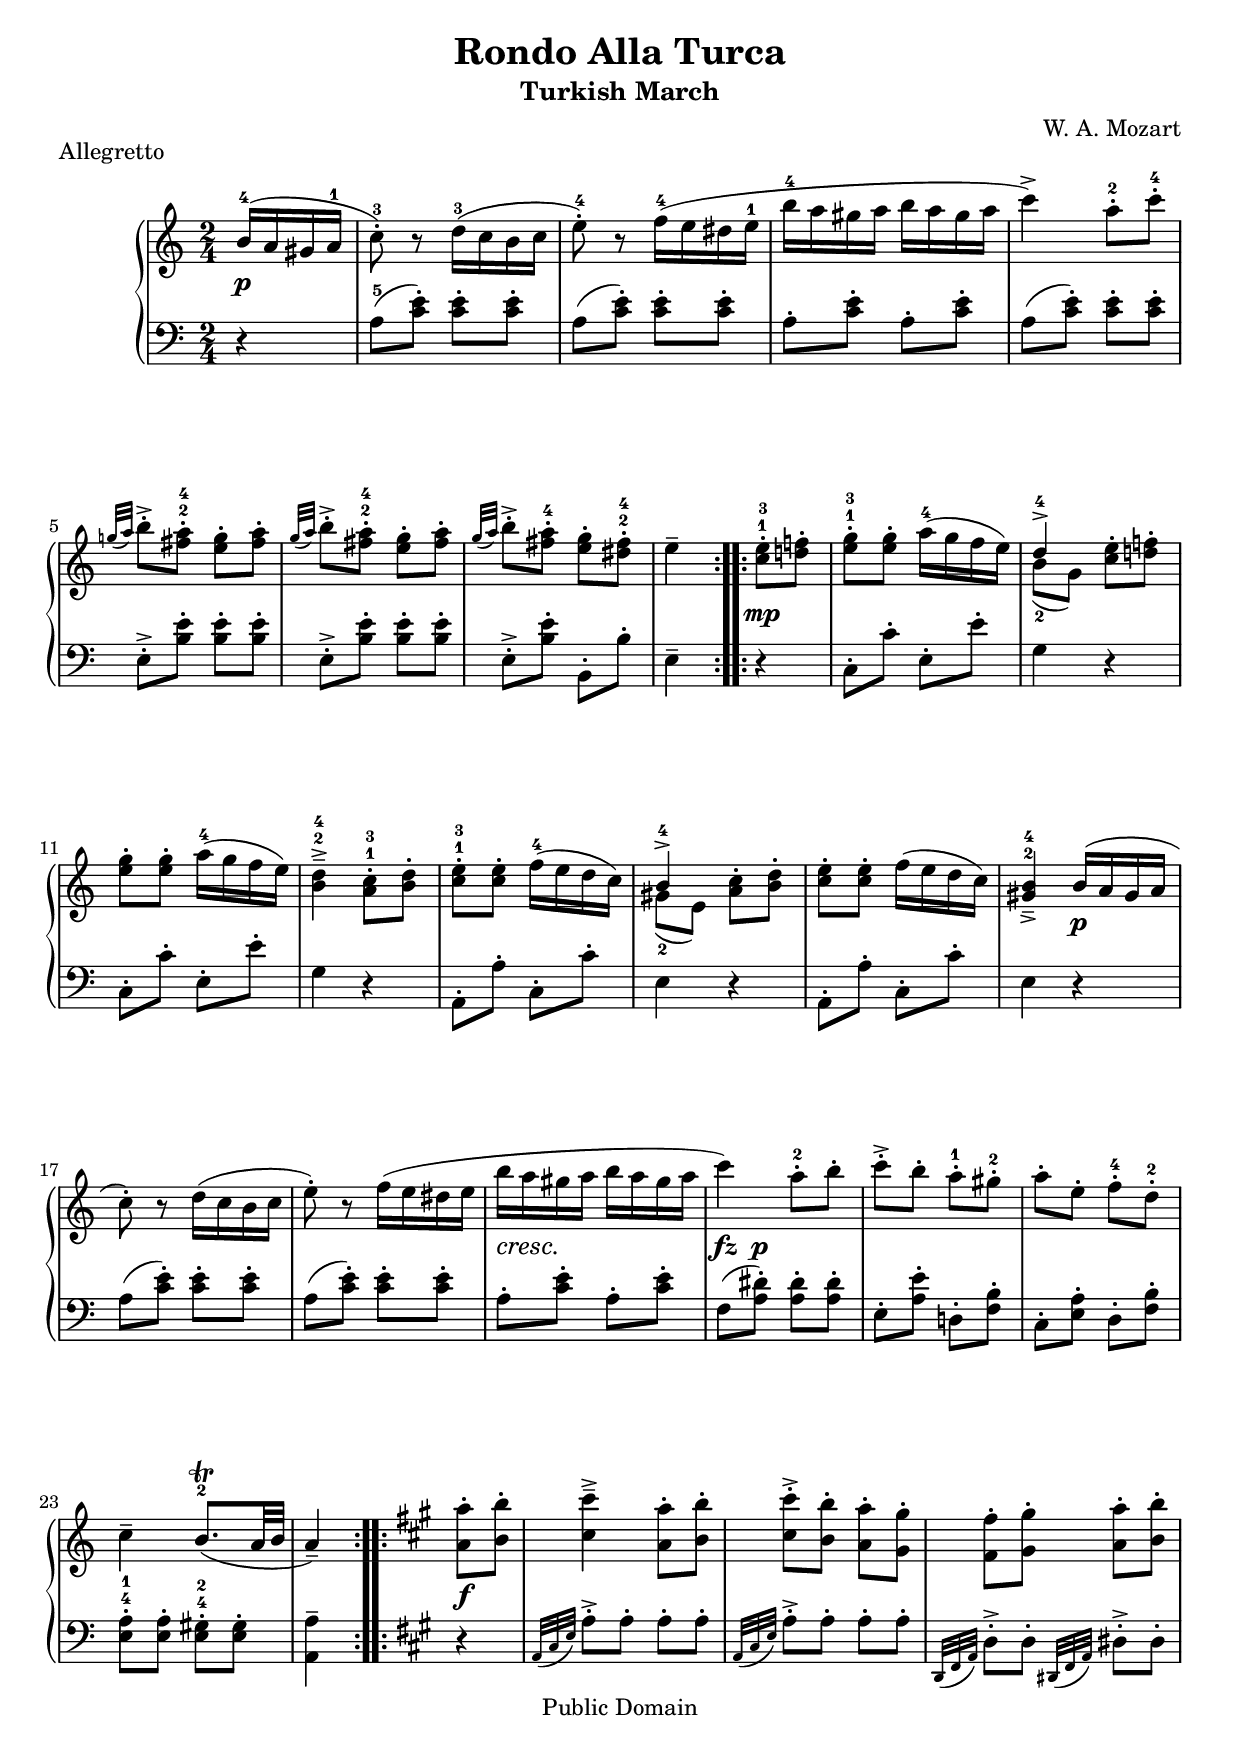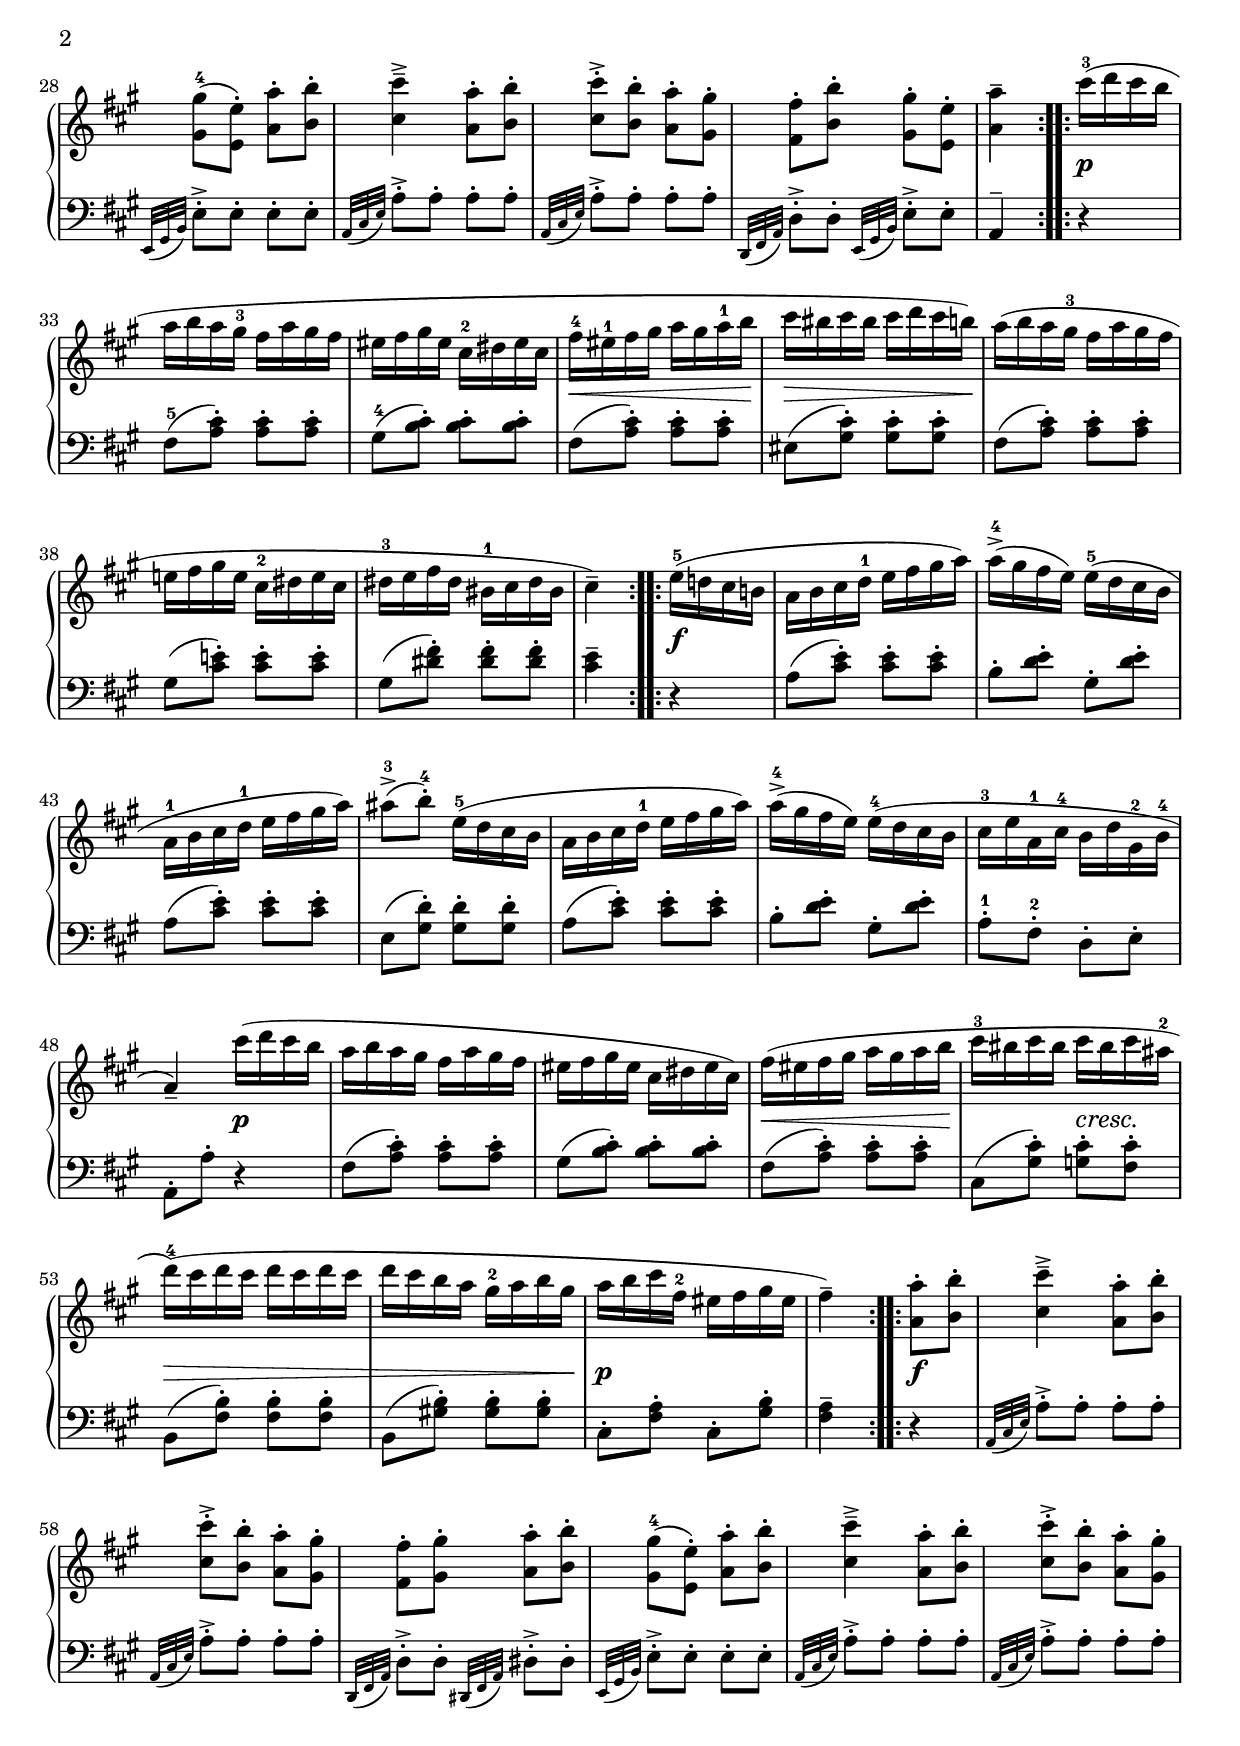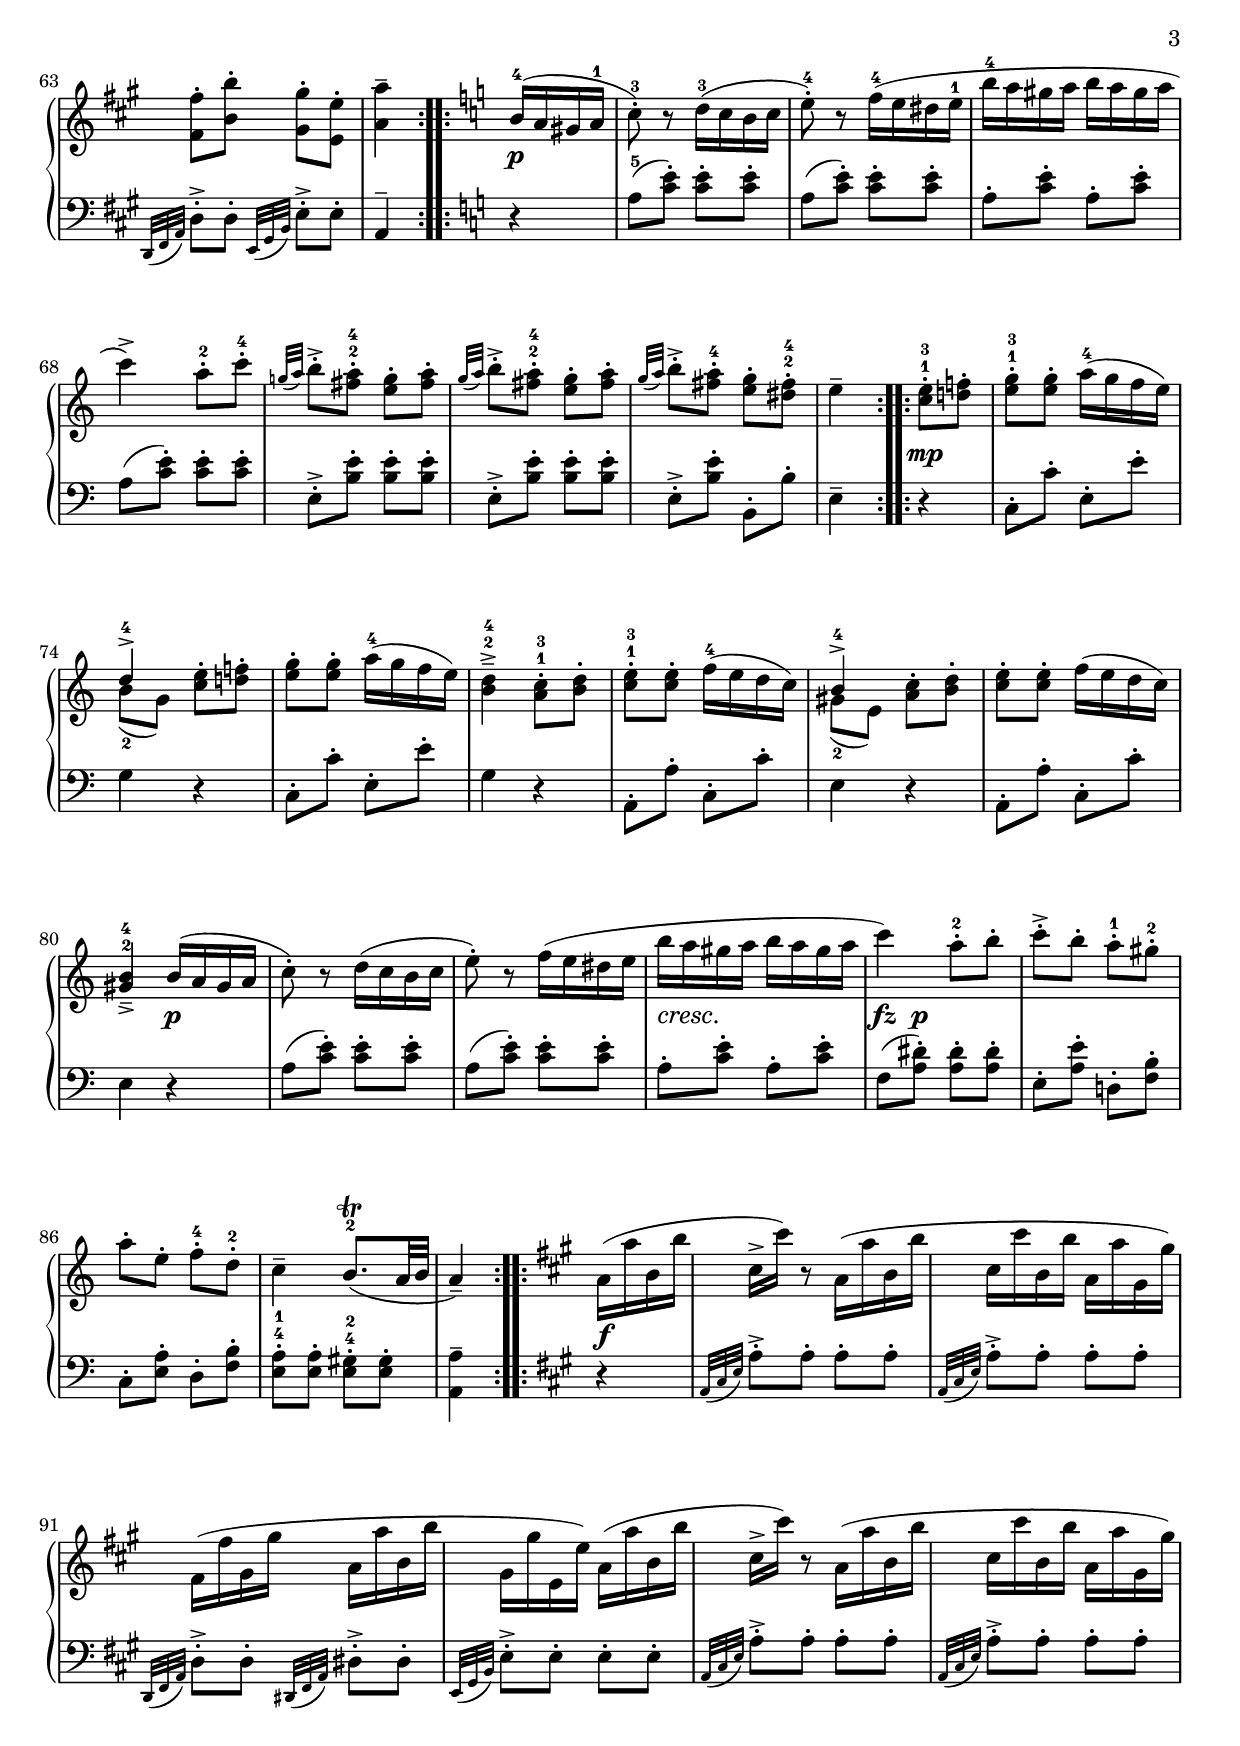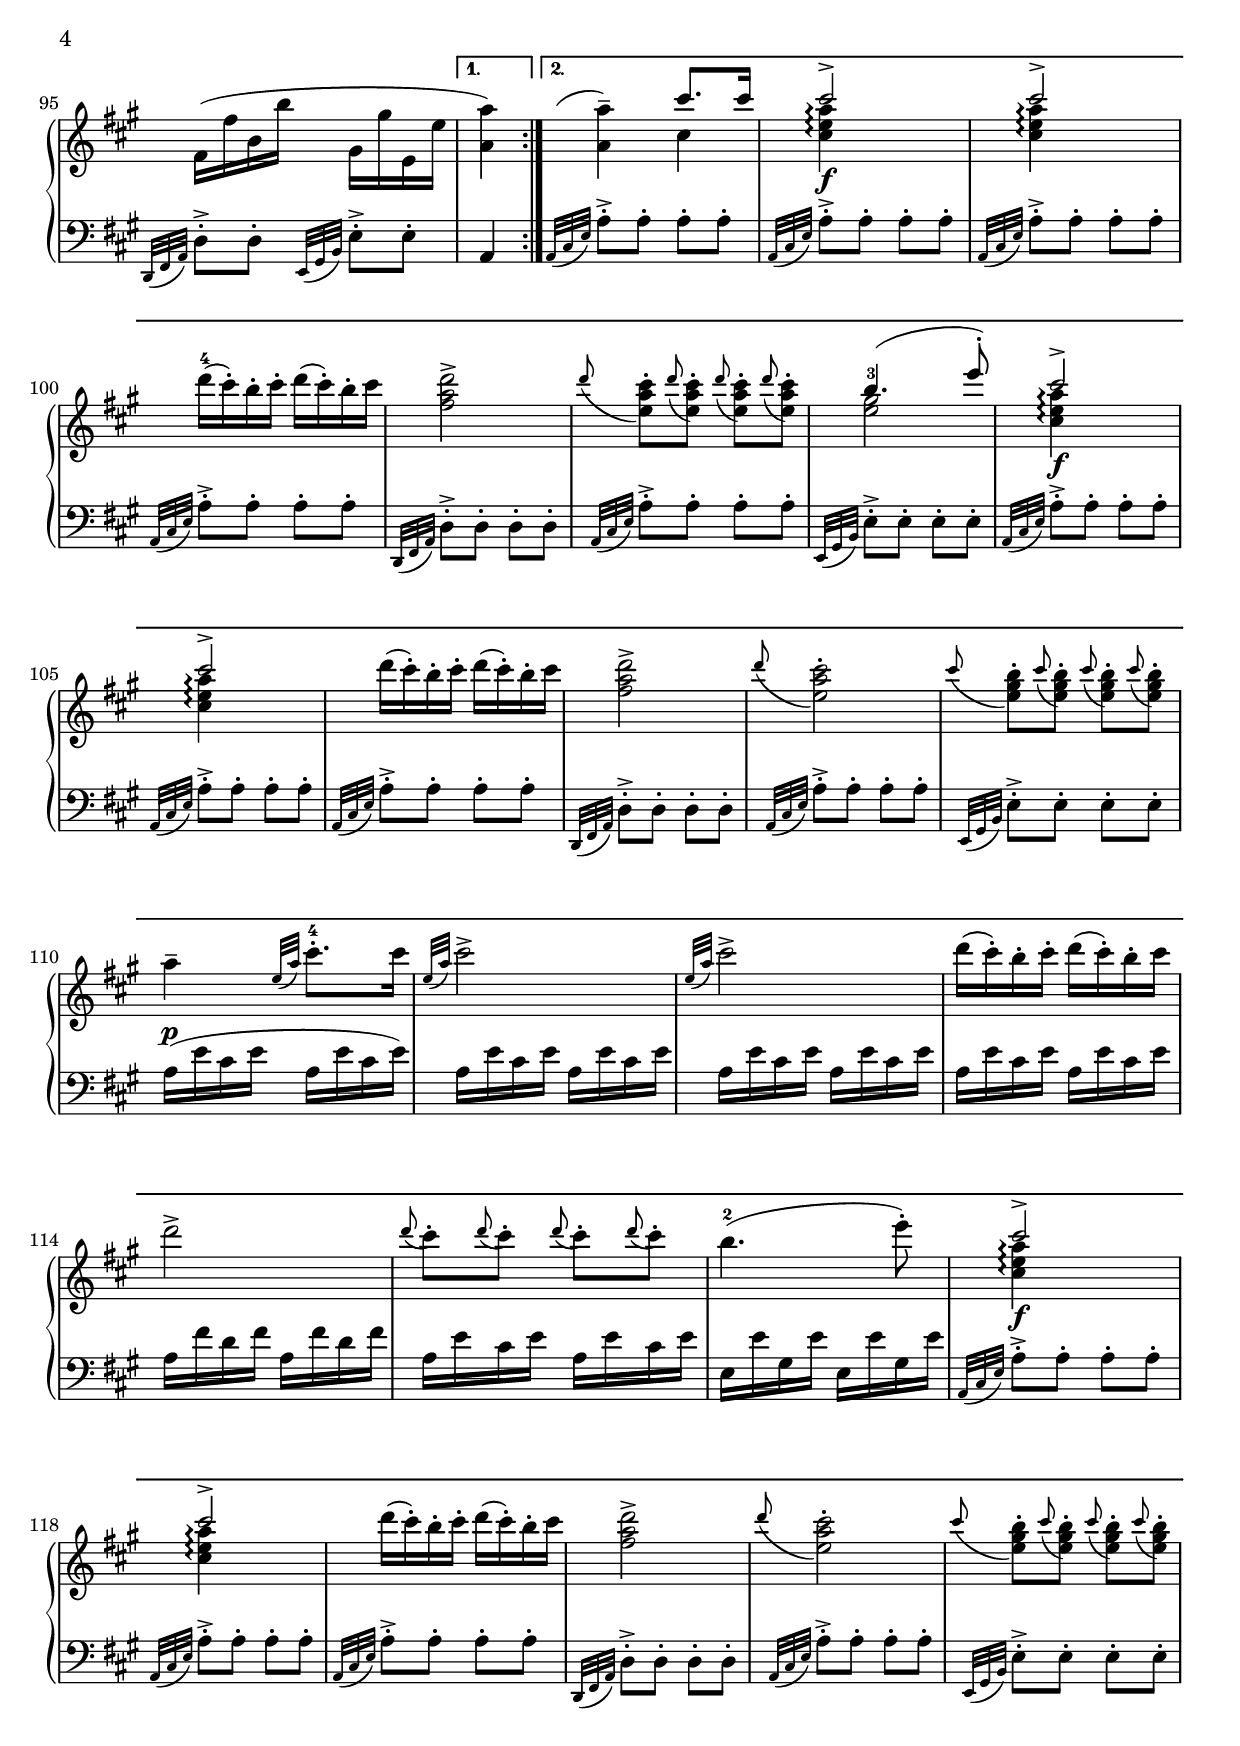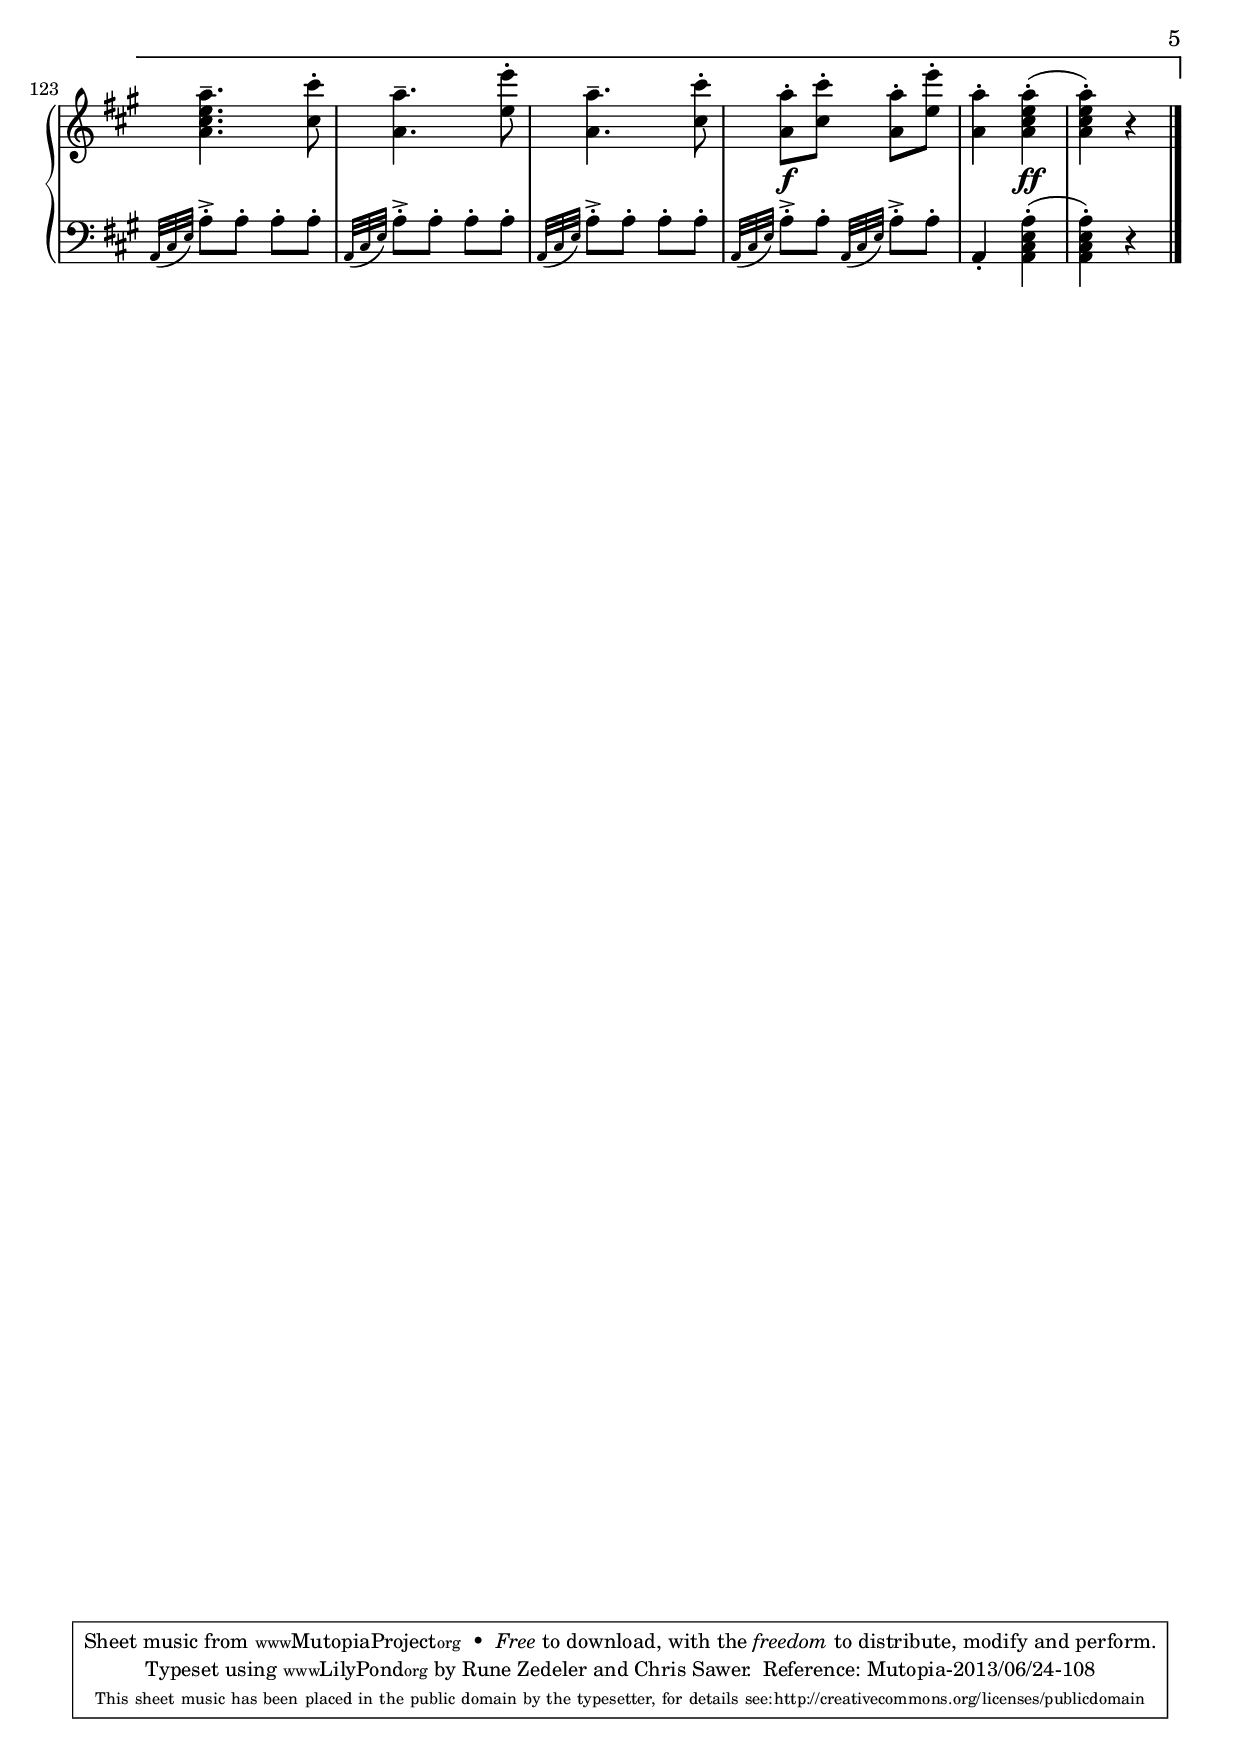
\version "2.16.0"
\header {
  title = "Rondo Alla Turca"
  subtitle = "Turkish March"
  composer = "W. A. Mozart"
  piece = "Allegretto"
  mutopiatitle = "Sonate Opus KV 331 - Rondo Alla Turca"
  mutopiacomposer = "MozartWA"
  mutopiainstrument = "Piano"
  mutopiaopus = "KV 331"
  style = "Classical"
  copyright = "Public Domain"
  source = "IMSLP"

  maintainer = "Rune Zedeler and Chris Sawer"
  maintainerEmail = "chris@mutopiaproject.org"

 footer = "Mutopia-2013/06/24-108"
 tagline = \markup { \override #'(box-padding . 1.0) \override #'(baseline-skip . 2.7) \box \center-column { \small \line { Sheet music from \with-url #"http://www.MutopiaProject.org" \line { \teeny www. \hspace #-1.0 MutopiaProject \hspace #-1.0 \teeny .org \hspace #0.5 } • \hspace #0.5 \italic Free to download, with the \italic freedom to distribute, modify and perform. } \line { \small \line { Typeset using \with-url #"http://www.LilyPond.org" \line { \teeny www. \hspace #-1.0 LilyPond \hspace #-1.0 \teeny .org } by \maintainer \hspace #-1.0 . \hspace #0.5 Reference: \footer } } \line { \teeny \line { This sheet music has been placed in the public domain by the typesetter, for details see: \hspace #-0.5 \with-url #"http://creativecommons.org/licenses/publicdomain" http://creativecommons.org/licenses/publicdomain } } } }
}

\version "2.16.0"
\include "deutsch.ly"

dynamics = {
  s4\p s2*4
  s2*3 s4 s4\mp s2*2
  s2*5 s4 s4\p
  s2*2 s2\cresc s8\fz s8\p s4 s2*2
  s2 s4 s8\f s8 s2*3
  s2*4 s4 s4\p
  s2*2 s2\< s2\>
  s2\! s2*2 s4 s4\f
  s2*5
  s2*2 s4 s4\p s2*2
  s2\< s4\! s4\cresc s2\> s2 s2\p
  s4 s4\f s2*4
  s2*3 s4 s4\p
  s2*5
  s2*2 s4 s4\mp s2*3
  s2*4 s4 s4\p s2
  s2 s2\cresc s8\fz s8\p s4 s2*3
  s4 s4\f s2*3
  s2*4
  s4 s2 s2\f s2 s2
  s2*3 s2\f s2
  s2*4
  s2\p s2*3
  s2*3 s2\f
  s2*5
  s2*3 s2\f s4 s4\ff s2
}

righta = \transpose c c'' {
  h,16-4( a, gis, a,-1 |
  c8)-.-3 r d16-3( c h, c |
  e8)-.-4 r f16-4( e dis e-1 |
  h-4 a gis a h a gis a |
  c'4)\accent a8-.-2 c'-.-4 |
  \grace { g!32[( a)] } h8-.-> <fis a>-.-2-4 <e g>-. <fis a>-. |
  \grace { g32[( a)] } h8-.-> <fis a>-.-2-4 <e g>-. <fis a>-. |
  \grace { g32[( a)] } h8-.-> <fis a>-.-4 <e g>-. <dis fis>-.-2-4 |
  e4--
}

rightaa = \transpose c c'' {
  h,16( a, gis, a, |
  c8)-. r d16( c h, c |
  e8)-. r f16( e dis e |
  h a gis a h a gis a |
  c'4*1/2) s8 a8-.-2 h-. |
  c'-.\accent h-. a-.-1  gis-.-2 a-. e-. f-.-4 d-.-2 |
  c4-- h,8.-2\trill( a,32 h, |
  a,4)--
}

rightb = \transpose c c'' {
  <c e>8[-.-1-3 <d! f!>-.] |
  <e g>-.-1-3 <e g>-. a16-4( g f e) |
  << { d4\accent-4 } \\ { h,8-2( g,) } >> <c e>8-. <d! f!>-. |
  <e g>-. <e g>-. a16-4( g f e) |
  <h, d>4\accent---2-4 <a, c>8-.-1-3 <h, d>-. |
  <c e>-.-1-3 <c e>-. f16-4( e d c) |
  << { h,4\accent-4 } \\ { gis,8-2( e,) } >> <a, c>8-. <h, d>-. |
  <c e>-. <c e>-. f16( e d c) |
  <gis, h,>4\accent---2-4
}

rightc = \relative c''' {
  <a a,>8-. <h h,>-. |
  <cis cis,>4\accent\tenuto <a a,>8-. <h h,>-. <cis cis,>-.\accent <h h,>-. <a a,>-. <gis gis,>-. |
  <fis fis,>-. <gis gis,>-. <a a,>-. <h h,>-. <gis gis,>-4( <e e,>)-. <a a,>8-. <h h,>-. |
  <cis cis,>4\accent\tenuto <a a,>8-. <h h,>-. <cis cis,>-.\accent <h h,>-. <a a,>-. <gis gis,>-. |
  <fis fis,>-. <h h,>-. <gis gis,>-. <e e,>-. |
  <a a,>4\tenuto
}

rightco = \relative c'' {
  a16( a' h, h' |
  cis,\accent cis') r8 a,16( a' h, h' cis, cis' h, h' a, a' gis, gis') |
  fis,( fis' gis, gis' a, a' h, h' gis, gis' e, e') a,16( a' h, h' |
  cis,\accent cis') r8 a,16( a' h, h' cis, cis' h, h' a, a' gis, gis') |
  fis,( fis' h, h' gis, gis' e, e'
}

rightcoa = \transpose c c' {
  <a a'>4)
}

rightcoat = \transpose c c' {
  <a a'>4\tenuto )
  << { cis''8. cis''16 } \\ { cis'4 } >>
}

rightd = \relative c''' {
  cis16-3( d cis h a h a gis-3 fis a gis fis |
  eis fis gis eis cis-2 dis eis cis |
  fis-4 eis-1 fis gis a gis a-1 h |
  cis his cis his cis d cis h) |
  a( h a gis-3 fis a gis fis |
  e! fis gis e cis-2 dis e cis |
  dis-3 e fis dis his-1 cis dis his |
  cis4--)
}

righte = \relative c''' {
  e,16-5( d! cis h! |
  a h cis d-1 e fis gis a) |
  a\accent-4( gis fis e) e-5( d cis h |
  a-1 h cis d-1 e fis gis a) |
  ais8\accent-3( h-.-4) e,16-5( d cis h |
  a h cis d-1 e fis gis a) |
  a\accent-4( gis fis e) e-4( d cis h |
  cis-3 e a,-1 cis-4 h d gis,-2 h-4 |
  a4)-- cis'16( d cis h a h a gis fis a gis fis |
  eis fis gis eis cis dis eis cis) |
  fis( eis fis gis a gis a h |
  cis-3 his cis his cis his cis ais-2 |
  d)-4( cis d cis d cis d cis |
  d cis h a gis-2 a h gis |
  a h cis fis,-2 eis fis gis eis fis4)--
}

strum = \transpose c c { <<
  { cis'2\accent } \\
  { <cis e a>4\arpeggio }
>>
}

rightf = \transpose c c'' {
  << \strum \\ { s4 } >> |
  \strum |
  d'16-4( cis')-. h-. cis'-. d'( cis')-. h-. cis' |
  <d' a fis>2\accent |
  \repeat unfold 4 { \grace d'8( <cis' a e>8)-. } |
  << { h4.-3( e'8)-. } \\ { <gis e>2 } >> |
  << \strum \\ s4 >> |
  \strum |
  d'16( cis')-. h-. cis'-. d'( cis')-. h-. cis' |
  <d' a fis>2\accent |
  \grace d'8( <cis' a e>2)-. |
  \repeat unfold 4 { \grace cis'8( <h gis e>8)-. } |

  a4-- \grace { e32[( a)] } cis'8.-.-4 cis'16 |
  \repeat unfold 2 { \grace { e32[( a)] } cis'2\accent } |
  d'16( cis')-. h-. cis'-. d'( cis')-. h-. cis' |
  d'2\accent |
  \repeat unfold 4 { \grace { d'8( } cis'8)-. } |
  h4.-2( e'8)-. |
  << \strum \\ s4 >> |
  \strum |
  d'16( cis')-. h-. cis'-. d'( cis')-. h-. cis' |
  <d' a fis>2\accent |
  \grace { d'8( } <cis' a e>2)-. |
  \repeat unfold 4 { \grace { cis'8( } <h gis e>8)-. } |
  <a, cis e a-->4. <cis cis'>8-. |
  <a, a-->4. <e e'>8-. |
  <a, a-->4. <cis cis'>8-. |
  <a, a>-. <cis cis'>8-. <a, a>-. <e e'>8-. |
  <a, a>4-. <a, cis e a >4-.( |
  <a, cis e a >4)-. r4
}

lefta = {
  r4 |
  a8(-5 <c' e'>)-. <c' e'>-. <c' e'>-. |
  a8( <c' e'>)-. <c' e'>-. <c' e'>-. |
  a8-. <c' e'>-. a8-. <c' e'>-. |
  a8( <c' e'>)-. <c' e'>-. <c' e'>-. |
  e-.-> <h e'>-. <h e'>-. <h e'>-. |
  e-.-> <h e'>-. <h e'>-. <h e'>-. |
  e-.-> <h e'>-. h,-. h-. |
  e4--
}

leftaa = {
  r4 |
  a8( <c' e'>)-. <c' e'>-. <c' e'>-. |
  a8( <c' e'>)-. <c' e'>-. <c' e'>-. |
  a8-. <c' e'>-. a8-. <c' e'>-. |
  f8( <a dis'>)-. <a dis'>-. <a dis'>-. |
  e-. <a e'>-.  d!-. <f h>-. |
  c-. <e a>-. d-. <f h>-. |
  <e a>-.-4-1 <e a>-. <e gis>-.-4-2 <e gis>-. |
  <a, a>4--
}

leftb = {
  \repeat unfold 2 { r4 | c8-. c'-. e-. e'-. | g4 }
  \repeat unfold 2 { r4 | a,8-. a-. c-. c'-. | e4 }
}

stra = {
  \grace { a,32[( cis  e)] }
  a8-.-> a-.
}

strd = {
  \grace { d,32[( fis,  a,)] }
  d8-.-> d-.
}

strdis = {
  \grace { dis,32[( fis,  a,)] }
  dis8-.-> dis-.
}

stre = {
  \grace { e,32[( gis,  h,)] }
 e8-.-> e-.
}

stral = { \stra a8-. a-. }
strdl = { \strd d8-. d-. }
strel = { \stre e8-. e-. }

leftc = {
  r4 \stral \stral \strd \strdis \strel \stral \stral \strd \stre
}

leftd = \relative c {
  r4 |
  fis8-5( <a cis>)-. <a cis>-. <a cis>-. |
  gis8-4( <h cis>)-. <h cis>-. <h cis>-. |
  fis8( <a cis>)-. <a cis>-. <a cis>-. |
  eis8( <gis cis>)-. <gis cis>-. <gis cis>-. |
  fis8( <a cis>)-. <a cis>-. <a cis>-. |
  gis8( <cis e!>)-. <cis e>-. <cis e>-. |
  gis8( <dis' fis>)-. <dis fis>-. <dis fis>-. |
  <cis e>4--
}

lefte = \relative c' {
  r4 |
  a8( <cis e>)-. <cis e>-. <cis e>-. |
  h-. <d e>-. gis,-. <d' e>-. |
  a8( <cis e>)-. <cis e>-. <cis e>-. |
  e,8( <gis d'>)-. <gis d'>-. <gis d'>-. |
  a8( <cis e>)-. <cis e>-. <cis e>-. |
  h-. <d e>-. gis,-. <d' e>-. |
  a-.-1 fis-.-2 d-. e-. a,-. a'-. r4 |

  fis8( <a cis>)-. <a cis>-. <a cis>-. |
  gis8( <h cis>)-. <h cis>-. <h cis>-. |
  fis8( <a cis>)-. <a cis>-. <a cis>-. |
  cis,( <gis' cis>)-. <g cis>-. <fis cis'>-. |
  h,8( <fis' h>)-. <fis h>-. <fis h>-. |
  h,8( <gis'! h>)-. <gis h>-. <gis h>-. |
  cis,-. <fis a>-. cis-. <gis' h>-. <fis a>4--
}

leftf = {
  \stral \stral \stral \strdl \stral \strel \stral \stral \stral \strdl \stral \strel
  a16( e' cis' e' a e' cis'  e')
  \repeat unfold 6 { a16 e' cis' e' }
  \repeat unfold 2 { a16 fis' d' fis' }
  \repeat unfold 2 { a16 e' cis' e' }
  \repeat unfold 2 { e16 e' gis e' }
  \stral \stral \stral \strdl \stral \strel \stral \stral \stral \stra \stra
  a,4-. <a, cis e a  >-.( < a, cis e a >)-. r4
}

right = {
  \clef G
  \key a \minor
  \partial 4
  \repeat volta 2 { \righta }
  \repeat volta 2 { \rightb \rightaa }
  \key a \major
  \repeat volta 2 { \rightc }
  \repeat volta 2 { \rightd }
  \repeat volta 2 { \righte }
  \repeat volta 2 { \rightc }
  \key a \minor
  \repeat volta 2 { \righta }
  \repeat volta 2 { \rightb \rightaa }
  \key a \major
  \repeat volta 2 { \rightco } \alternative {
    { \set Timing.measureLength = #(ly:make-moment 1 4)
      \rightcoa
    }
    { \set Timing.measureLength = #(ly:make-moment 2 4)
      %\override Slur #'positions = #'(4 . 0)
      \hideNotes \grace a'16.^( \unHideNotes
      \rightcoat
      \barNumberCheck #98
      \rightf
    }
  }
  \bar "|."
}

left = {
  \clef F
  \partial 4
  \repeat volta 2 { \lefta }
  \repeat volta 2 { \leftb \leftaa }
  \key a \major
  \repeat volta 2 { \leftc a,4^\tenuto }
  \repeat volta 2 { \leftd }
  \repeat volta 2 { \lefte }
  \repeat volta 2 { \leftc a,4^\tenuto }
  \key a \minor
  \repeat volta 2 { \lefta }
  \repeat volta 2 { \leftb \leftaa }
  \key a \major
  \repeat volta 2 { \leftc } \alternative {
    { \set Timing.measureLength = #(ly:make-moment 1 4)
      a,4 }
    { \set Timing.measureLength = #(ly:make-moment 2 4)
      \stra a8-. a8-.
      \leftf
    }
  }
  \bar "|."
}


%%% Local Variables: ***
%%% LilyPond-master-file: "./KV331_3_RondoAllaTurca.ly" ***
%%% End: ***


\score {
  \new PianoStaff
  <<
    \new Staff {
      \time 2/4
      
      \right
    }
    \new Dynamics {
      \override DynamicTextSpanner #'style = #'none
      \dynamics
    }
    \new Staff {
      \left
    }
  >>
  \layout {}
  \midi {}
}
